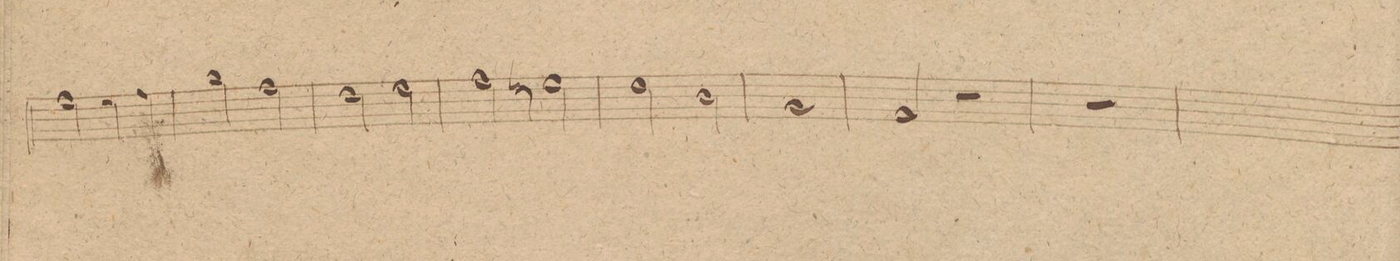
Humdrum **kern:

**kern	**dynam
*I"Fagotto. 1mo	*
*clefF4	*
*k[f#c#g#]	*
*met(c|)	*
*M2/2	*
2A\	.
4G#\	.
4A\	.
=165	=165
2B\	.
2A\	.
=166	=166
2F#\	.
2G#\	.
=167	=167
2A\	.
2Gn\	.
=168	=168
2F#\	.
2D\	.
=169	=169
1BB	.
=170	=170
2AA/	.
2r	.
=171	=171
1r	.
=172	=172
*-	*-
